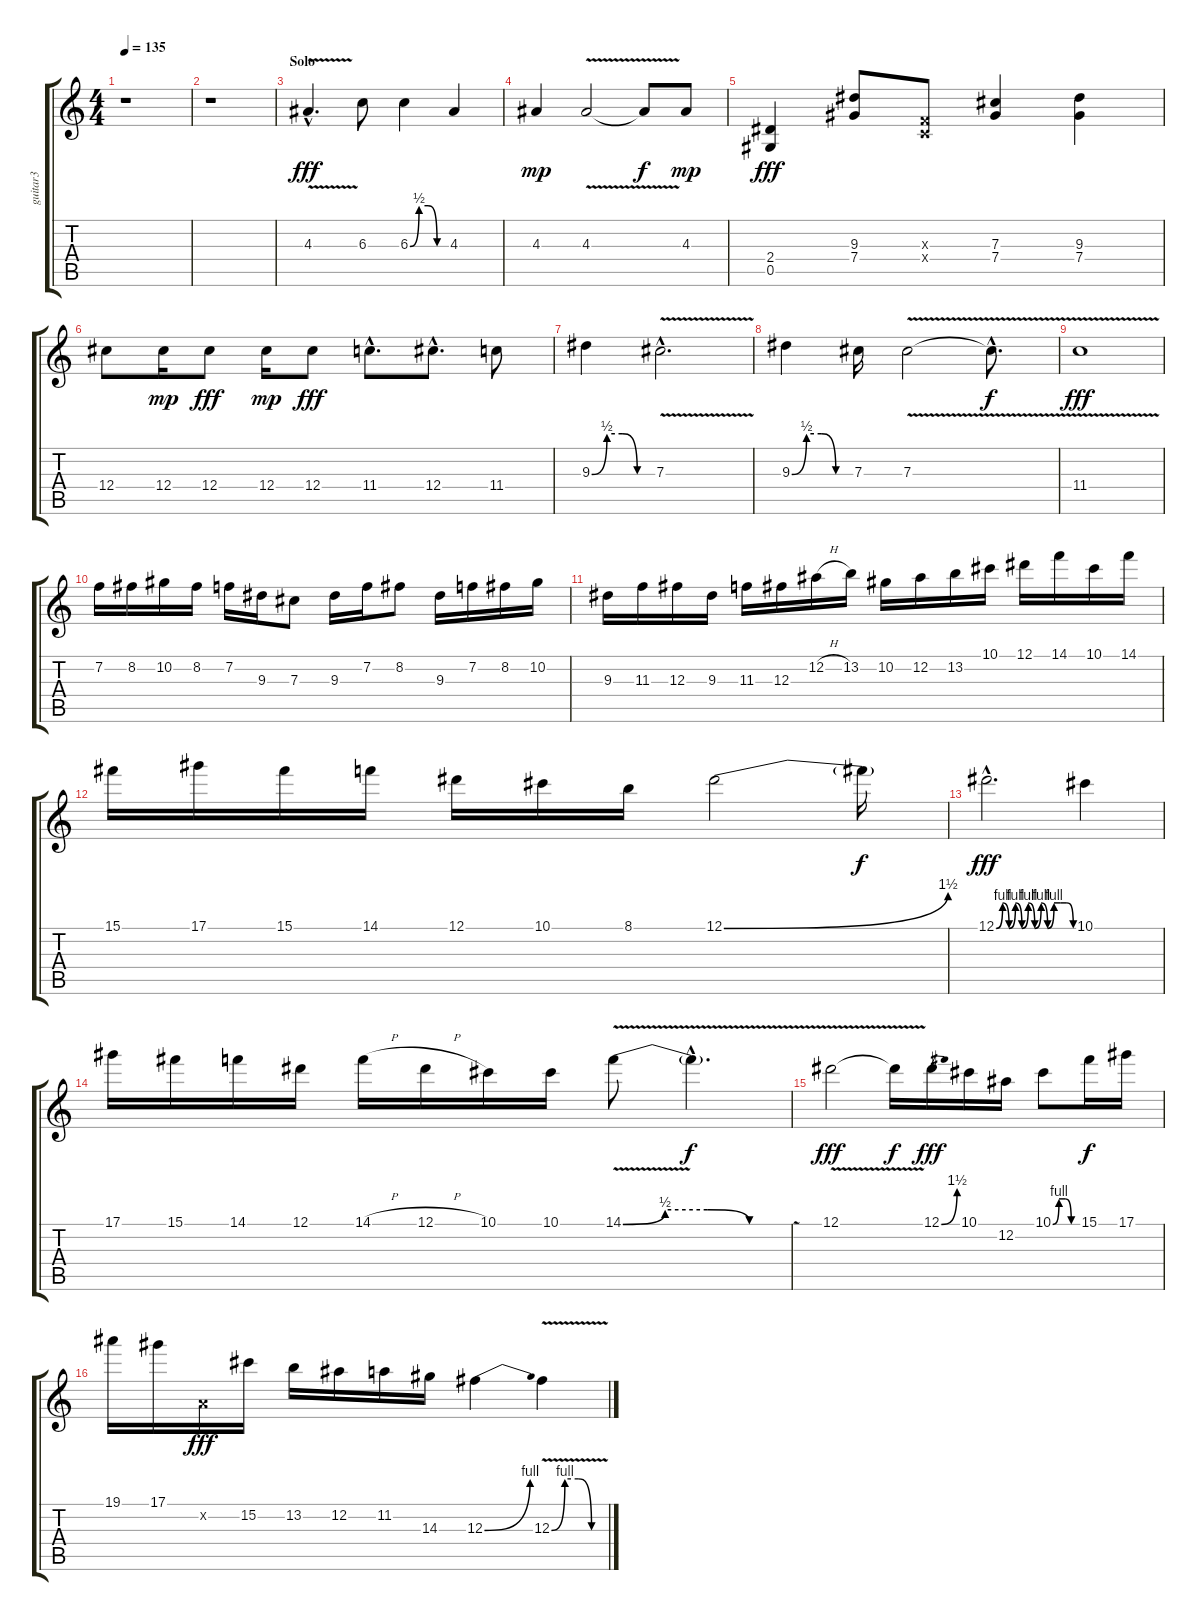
\track ("guitar3" "guitar3") {instrument distortionguitar}
\staff {score tabs}
\tuning (Eb4 Bb3 Gb3 Db3 Ab2 Eb2) {hide}
\ts (4 4)
\tempo 135
\clef g2
\ks c
r.1{dy f} |
r.1 |
\section ("" "Solo")
4.3{v hac}.4{d dy fff} 6.3.8 6.3{be (custom 0 0 15 2 30 2 45 0 60 0)}.4 4.3.4 |
4.3.4{dy mp} 4.3{v}.2 4.3{t}.8{dy f} 4.3.8{dy mp} |
(2.4 0.5).4{dy fff} (9.3 7.4).8 (-1.3{x} -1.4{x}).8 (7.3 7.4).4 (9.3 7.4).4 |
12.4.8 12.4.16{dy mp} 12.4.8{dy fff} 12.4.16{dy mp} 12.4.8{dy fff} 11.4{hac}.8{d} 12.4{hac}.8{d} 11.4.8 |
9.3{be (custom 0 0 15 2 30 2 45 0 60 0)}.4 7.3{v hac}.2{d} |
9.3{be (custom 0 0 15 2 30 2 45 0 60 0)}.4 7.3.16 7.3{v}.2 7.3{hac t}.8{d dy f} |
11.4{v}.1{dy fff} |
7.2.16 8.2.16 10.2.16 8.2.16 7.2.16 9.3.16 7.3.8 9.3.16 7.2.16 8.2.8 9.3.16 7.2.16 8.2.16 10.2.16 |
9.3.16 11.3.16 12.3.16 9.3.16 11.3.16 12.3.16 12.2{h}.16 13.2.16 10.2.16 12.2.16 13.2.16 10.1.16 12.1.16 14.1.16 10.1.16 14.1.16 |
15.1.16 17.1.16 15.1.16 14.1.16 12.1.16 10.1.16 8.1.16 12.1{be (bend 0 0 60 6)}.2 12.1{t}.16{dy f} |
12.1{be (custom 0 0 5 4 10 0 15 4 20 0 25 4 30 0 35 4 40 0 45 4 50 4 55 4 60 0) hac}.2{d dy fff} 10.1.4 |
17.1.16 15.1.16 14.1.16 12.1.16 14.1{h}.16 12.1{h}.16 10.1.16 10.1.16 14.1{be (custom 0 0 15 2 30 2 45 0 60 0) v}.8 14.1{v hac t}.4{d dy f} |
12.1{v}.2{dy fff} 12.1{v t}.16{dy f} 12.1{be (bend 0 0 60 6)}.16{dy fff} 10.1.16 12.2.16 10.1{be (custom 0 0 15 4 30 4 45 0 60 0)}.8 15.1.16{dy f} 17.1.16 |
19.1.16 17.1.16 -1.2{x}.16{dy fff} 15.2.16 13.2.16 12.2.16 11.2.16 14.3.16 12.3{be (bend 0 0 60 4)}.4 12.3{be (custom 0 0 15 4 30 4 45 0 60 0) v}.4
